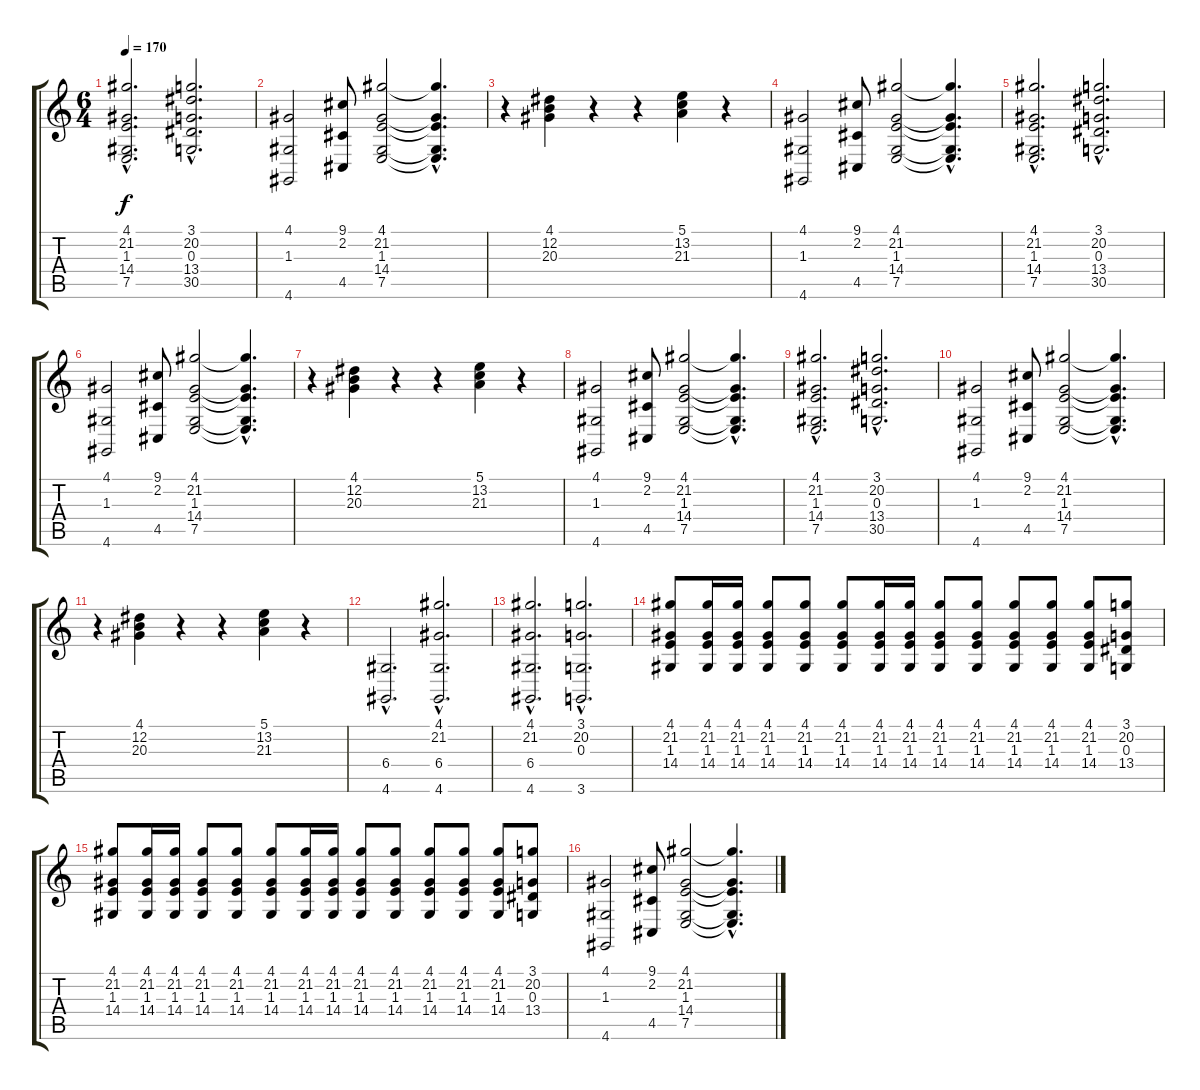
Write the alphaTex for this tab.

\track "" {instrument stringensemble1}
\staff {score tabs}
\tuning (E4 B3 G3 D3 A2 E2) {hide}
\ts (6 4)
\tempo 170
\clef g2
\ks c
(4.1{hac} 21.2{hac} 1.3{hac} 14.4{hac} 7.5{hac}).2{d dy f} (3.1{hac} 20.2{hac} 0.3{hac} 13.4{hac} 30.5{hac}).2{d} |
(4.1 1.3 4.6).2 (9.1 2.2 4.5).8 (4.1 21.2 1.3 14.4 7.5).2 (4.1{hac t} 21.2{hac t} 1.3{hac t} 14.4{hac t} 7.5{hac t}).4{d} |
r.4 (4.1 12.2 20.3).4 r.4 r.4 (5.1 13.2 21.3).4 r.4 |
(4.1 1.3 4.6).2 (9.1 2.2 4.5).8 (4.1 21.2 1.3 14.4 7.5).2 (4.1{hac t} 21.2{hac t} 1.3{hac t} 14.4{hac t} 7.5{hac t}).4{d} |
(4.1{hac} 21.2{hac} 1.3{hac} 14.4{hac} 7.5{hac}).2{d} (3.1{hac} 20.2{hac} 0.3{hac} 13.4{hac} 30.5{hac}).2{d} |
(4.1 1.3 4.6).2 (9.1 2.2 4.5).8 (4.1 21.2 1.3 14.4 7.5).2 (4.1{hac t} 21.2{hac t} 1.3{hac t} 14.4{hac t} 7.5{hac t}).4{d} |
r.4 (4.1 12.2 20.3).4 r.4 r.4 (5.1 13.2 21.3).4 r.4 |
(4.1 1.3 4.6).2 (9.1 2.2 4.5).8 (4.1 21.2 1.3 14.4 7.5).2 (4.1{hac t} 21.2{hac t} 1.3{hac t} 14.4{hac t} 7.5{hac t}).4{d} |
(4.1{hac} 21.2{hac} 1.3{hac} 14.4{hac} 7.5{hac}).2{d} (3.1{hac} 20.2{hac} 0.3{hac} 13.4{hac} 30.5{hac}).2{d} |
(4.1 1.3 4.6).2 (9.1 2.2 4.5).8 (4.1 21.2 1.3 14.4 7.5).2 (4.1{hac t} 21.2{hac t} 1.3{hac t} 14.4{hac t} 7.5{hac t}).4{d} |
r.4 (4.1 12.2 20.3).4 r.4 r.4 (5.1 13.2 21.3).4 r.4 |
(6.4{hac} 4.6{hac}).2{d} (4.1{hac} 21.2{hac} 6.4{hac} 4.6{hac}).2{d} |
(4.1{hac} 21.2{hac} 6.4{hac} 4.6{hac}).2{d} (3.1{hac} 20.2{hac} 0.3{hac} 3.6{hac}).2{d} |
(4.1 21.2 1.3 14.4).8 (4.1 21.2 1.3 14.4).16 (4.1 21.2 1.3 14.4).16 (4.1 21.2 1.3 14.4).8 (4.1 21.2 1.3 14.4).8 (4.1 21.2 1.3 14.4).8 (4.1 21.2 1.3 14.4).16 (4.1 21.2 1.3 14.4).16 (4.1 21.2 1.3 14.4).8 (4.1 21.2 1.3 14.4).8 (4.1 21.2 1.3 14.4).8 (4.1 21.2 1.3 14.4).8 (4.1 21.2 1.3 14.4).8 (3.1 20.2 0.3 13.4).8 |
(4.1 21.2 1.3 14.4).8 (4.1 21.2 1.3 14.4).16 (4.1 21.2 1.3 14.4).16 (4.1 21.2 1.3 14.4).8 (4.1 21.2 1.3 14.4).8 (4.1 21.2 1.3 14.4).8 (4.1 21.2 1.3 14.4).16 (4.1 21.2 1.3 14.4).16 (4.1 21.2 1.3 14.4).8 (4.1 21.2 1.3 14.4).8 (4.1 21.2 1.3 14.4).8 (4.1 21.2 1.3 14.4).8 (4.1 21.2 1.3 14.4).8 (3.1 20.2 0.3 13.4).8 |
(4.1 1.3 4.6).2 (9.1 2.2 4.5).8 (4.1 21.2 1.3 14.4 7.5).2 (4.1{hac t} 21.2{hac t} 1.3{hac t} 14.4{hac t} 7.5{hac t}).4{d}
